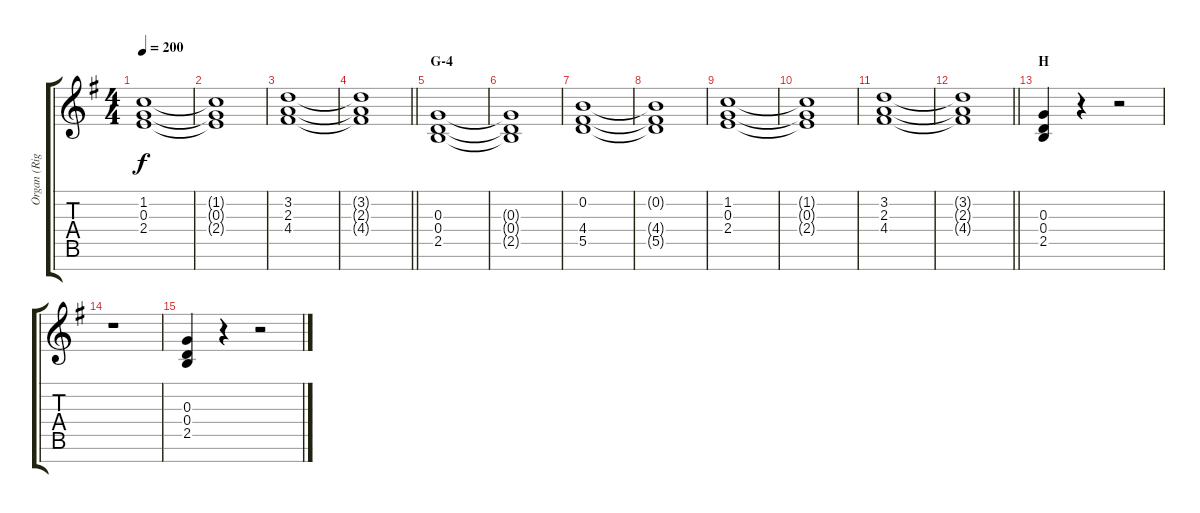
\track ("Organ (Right Hand)" "Organ (Rig") {instrument drawbarorgan}
\staff {score tabs}
\tuning (E5 B4 G4 D4 A3 E3 B2) {hide}
\ts (4 4)
\tempo 200
\clef g2
\ks g
(1.2 0.3 2.4).1{dy f} |
(1.2{t} 0.3{t} 2.4{t}).1 |
(3.2 2.3 4.4).1 |
\barLineRight lightlight
(3.2{t} 2.3{t} 4.4{t}).1 |
\section ("" "G-4")
(0.3 0.4 2.5).1 |
(0.3{t} 0.4{t} 2.5{t}).1 |
(0.2 4.4 5.5).1 |
(0.2{t} 4.4{t} 5.5{t}).1 |
(1.2 0.3 2.4).1 |
(1.2{t} 0.3{t} 2.4{t}).1 |
(3.2 2.3 4.4).1 |
\barLineRight lightlight
(3.2{t} 2.3{t} 4.4{t}).1 |
\section ("" "H")
(0.3 0.4 2.5).4 r.4 r.2 |
r.1 |
(0.3 0.4 2.5).4 r.4 r.2
